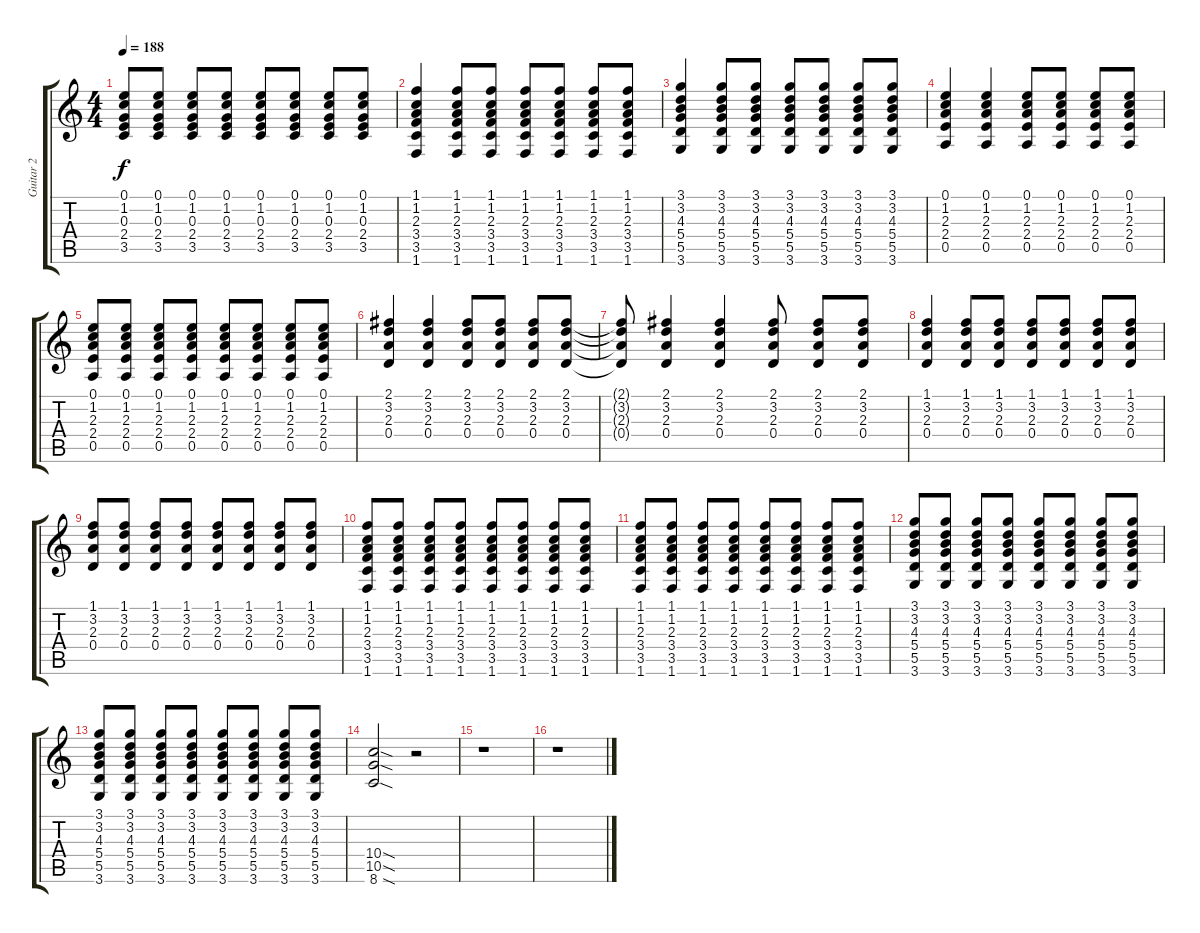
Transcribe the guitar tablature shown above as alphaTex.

\track ("Guitar 2" "Guitar 2") {instrument acousticguitarnylon}
\staff {score tabs}
\tuning (E4 B3 G3 D3 A2 E2) {hide}
\ts (4 4)
\tempo 188
\clef g2
\ks c
(0.1{t} 1.2{t} 0.3{t} 2.4{t} 3.5{t}).8{dy f} (0.1 1.2 0.3 2.4 3.5).8 (0.1 1.2 0.3 2.4 3.5).8 (0.1 1.2 0.3 2.4 3.5).8 (0.1 1.2 0.3 2.4 3.5).8 (0.1 1.2 0.3 2.4 3.5).8 (0.1 1.2 0.3 2.4 3.5).8 (0.1 1.2 0.3 2.4 3.5).8 |
(1.1 1.2 2.3 3.4 3.5 1.6).4 (1.1 1.2 2.3 3.4 3.5 1.6).8 (1.1 1.2 2.3 3.4 3.5 1.6).8 (1.1 1.2 2.3 3.4 3.5 1.6).8 (1.1 1.2 2.3 3.4 3.5 1.6).8 (1.1 1.2 2.3 3.4 3.5 1.6).8 (1.1 1.2 2.3 3.4 3.5 1.6).8 |
(3.1 3.2 4.3 5.4 5.5 3.6).4 (3.1 3.2 4.3 5.4 5.5 3.6).8 (3.1 3.2 4.3 5.4 5.5 3.6).8 (3.1 3.2 4.3 5.4 5.5 3.6).8 (3.1 3.2 4.3 5.4 5.5 3.6).8 (3.1 3.2 4.3 5.4 5.5 3.6).8 (3.1 3.2 4.3 5.4 5.5 3.6).8 |
(0.1 1.2 2.3 2.4 0.5).4 (0.1 1.2 2.3 2.4 0.5).4 (0.1 1.2 2.3 2.4 0.5).8 (0.1 1.2 2.3 2.4 0.5).8 (0.1 1.2 2.3 2.4 0.5).8 (0.1 1.2 2.3 2.4 0.5).8 |
(0.1 1.2 2.3 2.4 0.5).8 (0.1 1.2 2.3 2.4 0.5).8 (0.1 1.2 2.3 2.4 0.5).8 (0.1 1.2 2.3 2.4 0.5).8 (0.1 1.2 2.3 2.4 0.5).8 (0.1 1.2 2.3 2.4 0.5).8 (0.1 1.2 2.3 2.4 0.5).8 (0.1 1.2 2.3 2.4 0.5).8 |
(2.1 3.2 2.3 0.4).4 (2.1 3.2 2.3 0.4).4 (2.1 3.2 2.3 0.4).8 (2.1 3.2 2.3 0.4).8 (2.1 3.2 2.3 0.4).8 (2.1 3.2 2.3 0.4).8 |
(2.1{t} 3.2{t} 2.3{t} 0.4{t}).8 (2.1 3.2 2.3 0.4).4 (2.1 3.2 2.3 0.4).4 (2.1 3.2 2.3 0.4).8 (2.1 3.2 2.3 0.4).8 (2.1 3.2 2.3 0.4).8 |
(1.1 3.2 2.3 0.4).4 (1.1 3.2 2.3 0.4).8 (1.1 3.2 2.3 0.4).8 (1.1 3.2 2.3 0.4).8 (1.1 3.2 2.3 0.4).8 (1.1 3.2 2.3 0.4).8 (1.1 3.2 2.3 0.4).8 |
(1.1 3.2 2.3 0.4).8 (1.1 3.2 2.3 0.4).8 (1.1 3.2 2.3 0.4).8 (1.1 3.2 2.3 0.4).8 (1.1 3.2 2.3 0.4).8 (1.1 3.2 2.3 0.4).8 (1.1 3.2 2.3 0.4).8 (1.1 3.2 2.3 0.4).8 |
(1.1 1.2 2.3 3.4 3.5 1.6).8 (1.1 1.2 2.3 3.4 3.5 1.6).8 (1.1 1.2 2.3 3.4 3.5 1.6).8 (1.1 1.2 2.3 3.4 3.5 1.6).8 (1.1 1.2 2.3 3.4 3.5 1.6).8 (1.1 1.2 2.3 3.4 3.5 1.6).8 (1.1 1.2 2.3 3.4 3.5 1.6).8 (1.1 1.2 2.3 3.4 3.5 1.6).8 |
(1.1 1.2 2.3 3.4 3.5 1.6).8 (1.1 1.2 2.3 3.4 3.5 1.6).8 (1.1 1.2 2.3 3.4 3.5 1.6).8 (1.1 1.2 2.3 3.4 3.5 1.6).8 (1.1 1.2 2.3 3.4 3.5 1.6).8 (1.1 1.2 2.3 3.4 3.5 1.6).8 (1.1 1.2 2.3 3.4 3.5 1.6).8 (1.1 1.2 2.3 3.4 3.5 1.6).8 |
(3.1 3.2 4.3 5.4 5.5 3.6).8 (3.1 3.2 4.3 5.4 5.5 3.6).8 (3.1 3.2 4.3 5.4 5.5 3.6).8 (3.1 3.2 4.3 5.4 5.5 3.6).8 (3.1 3.2 4.3 5.4 5.5 3.6).8 (3.1 3.2 4.3 5.4 5.5 3.6).8 (3.1 3.2 4.3 5.4 5.5 3.6).8 (3.1 3.2 4.3 5.4 5.5 3.6).8 |
(3.1 3.2 4.3 5.4 5.5 3.6).8 (3.1 3.2 4.3 5.4 5.5 3.6).8 (3.1 3.2 4.3 5.4 5.5 3.6).8 (3.1 3.2 4.3 5.4 5.5 3.6).8 (3.1 3.2 4.3 5.4 5.5 3.6).8 (3.1 3.2 4.3 5.4 5.5 3.6).8 (3.1 3.2 4.3 5.4 5.5 3.6).8 (3.1 3.2 4.3 5.4 5.5 3.6).8 |
(10.4{sod} 10.5{sod} 8.6{sod}).2{balance 0} r.2 |
r.1 |
r.1
